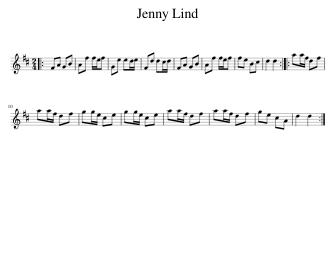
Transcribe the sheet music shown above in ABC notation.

X:1
L:1/8
M:2/4
I:linebreak $
K:D
V:1 treble
V:1
|: FA GB | Af f/e/f | Ge ed/e/ | Fd dc/d/ | FA GB | %5
 Af f/e/f | fe Bc | d2 d2 :: aa/f/ df |$ aa/f/ df | %10
 gg/e/ ce | gg/e/ ce | aa/f/ df | aa/f/ df | ge cA | %15
 d2 d2 :| %16
